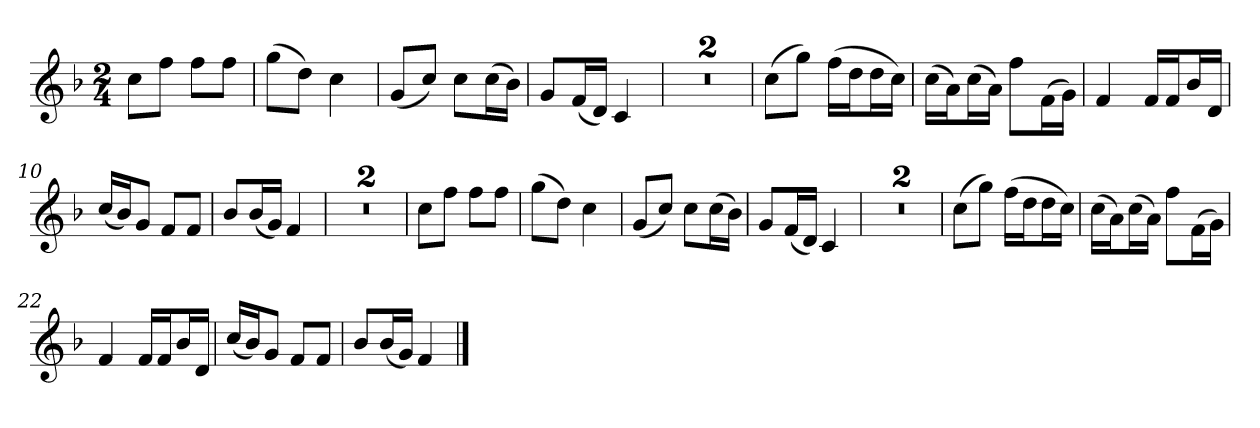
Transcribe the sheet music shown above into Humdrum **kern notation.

**kern
*part1
*staff1
*k[b-]
*M2/4
=1
8ccL
8ffJ
8ffL
8ffJ
=2
(8ggL
8ddJ)
4cc
=3
(8gL
8ccJ)
8ccL
(16ccL
16b-JJ)
=4
8gL
(16fL
16dJJ)
4c
=5
2r
=6
2r
=7
(8ccL
8ggJ)
(16ffLL
16ddJ
16ddL
16ccJJ)
=8
(16ccLL
16aJ)
(16ccL
16aJJ)
8ffL
(16fL
16gJJ)
=9
4f
16fLL
16fJ
16b-L
16dJJ
=10
(16ccLL
16b-J)
8gJ
8fL
8fJ
=11
8b-L
(16b-L
16gJJ)
4f
=12
2r
=13
2r
=14
8ccL
8ffJ
8ffL
8ffJ
=15
(8ggL
8ddJ)
4cc
=16
(8gL
8ccJ)
8ccL
(16ccL
16b-JJ)
=17
8gL
(16fL
16dJJ)
4c
=18
2r
=19
2r
=20
(8ccL
8ggJ)
(16ffLL
16ddJ
16ddL
16ccJJ)
=21
(16ccLL
16aJ)
(16ccL
16aJJ)
8ffL
(16fL
16gJJ)
=22
4f
16fLL
16fJ
16b-L
16dJJ
=23
(16ccLL
16b-J)
8gJ
8fL
8fJ
=24
8b-L
(16b-L
16gJJ)
4f
==
*-
